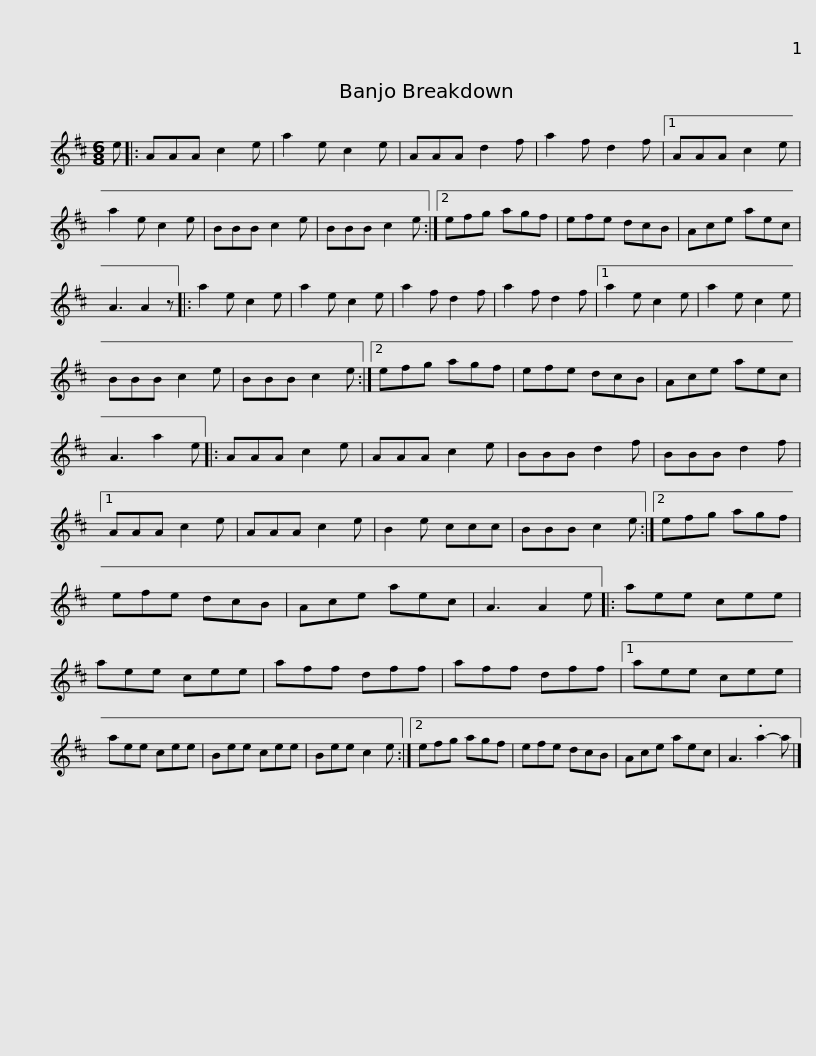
X:1
L:1/8
M:6/8
I:linebreak $
K:D
V:1 treble
V:1
 e |: AAA c2 e | a2 e c2 e | AAA d2 f | a2 f d2 f |1 %5
 AAA c2 e | a2 e c2 e | BBB c2 e | BBB c2 e :|2$ efg agf | %10
 efe dcB | Ace aec | A3 A2 z |: a2 e c2 e | a2 e c2 e | %15
 a2 f d2 f | a2 f d2 f |1 a2 e c2 e |$ a2 e c2 e | BBB c2 e | %20
 BBB c2 e :|2 efg agf | efe dcB | Ace aec | A3 a2 e |: %25
 AAA c2 e |$ AAA c2 e | BBB d2 f | BBB d2 f |1 AAA c2 e | %30
 AAA c2 e | B2 e ccc | BBB c2 e :|2 efg agf |$ efe dcB | %35
 Ace aec | A3 A2 e |: aee cee | aee cee | aff dff | %40
 aff dff |1$ aee cee | aee cee | Bee cee | Bee c2 e :|2 %45
 efg agf | efe dcB | Ace aec |$ A3 .a2- a |] %49
